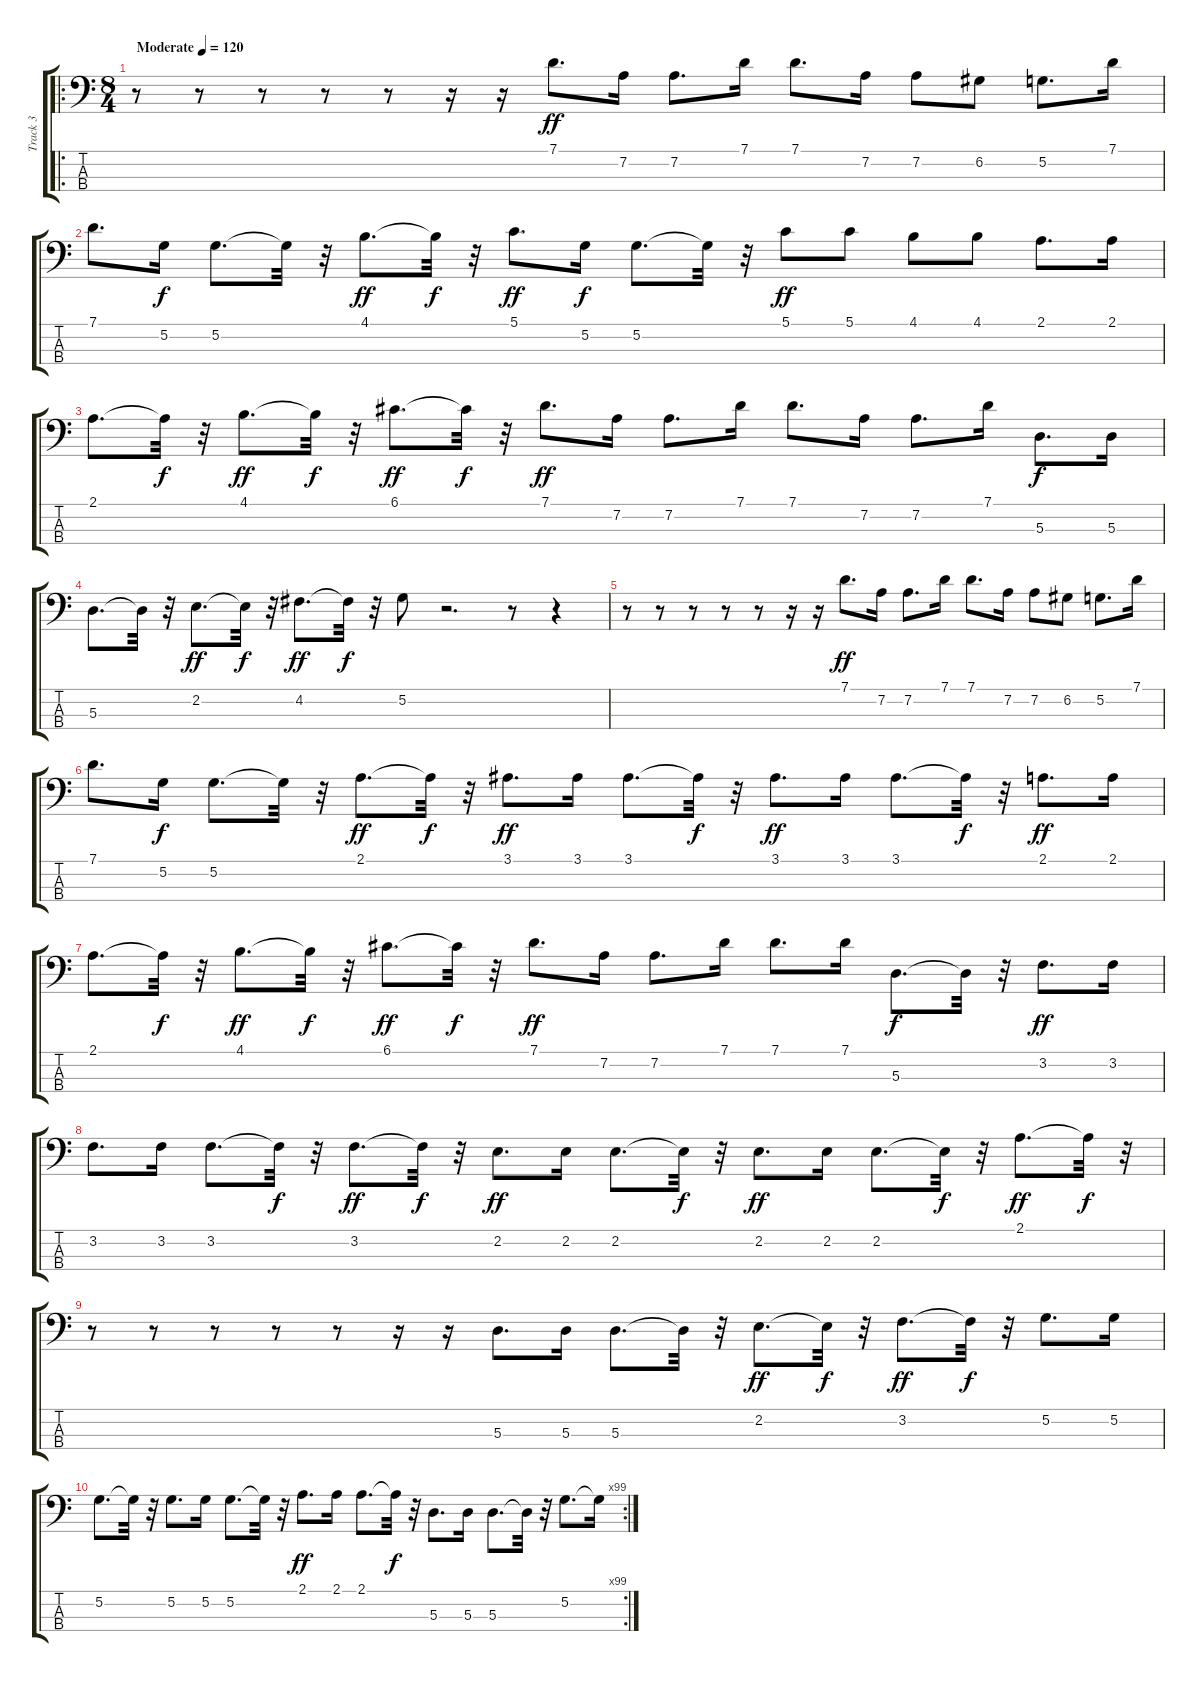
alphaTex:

\track ("Track 3" "Track 3") {instrument electricbassfinger}
\staff {score tabs}
\tuning (G2 D2 A1 E1) {hide}
\ro
\ts (8 4)
\tempo (120 "Moderate")
\clef f4
\ks c
r.8{dy ff instrument electricbassfinger} r.8 r.8 r.8 r.8 r.16 r.16 7.1.8{d} 7.2.16 7.2.8{d} 7.1.16 7.1.8{d} 7.2.16 7.2.8 6.2.8 5.2.8{d} 7.1.16 |
7.1.8{d} 5.2.16{dy f} 5.2.8{d} 5.2{t}.32 r.32 4.1.8{d dy ff} 4.1{t}.32{dy f} r.32 5.1.8{d dy ff} 5.2.16{dy f} 5.2.8{d} 5.2{t}.32 r.32 5.1.8{dy ff} 5.1.8 4.1.8 4.1.8 2.1.8{d} 2.1.16 |
2.1.8{d} 2.1{t}.32{dy f} r.32 4.1.8{d dy ff} 4.1{t}.32{dy f} r.32 6.1.8{d dy ff} 6.1{t}.32{dy f} r.32 7.1.8{d dy ff} 7.2.16 7.2.8{d} 7.1.16 7.1.8{d} 7.2.16 7.2.8{d} 7.1.16 5.3.8{d dy f} 5.3.16 |
5.3.8{d} 5.3{t}.32 r.32 2.2.8{d dy ff} 2.2{t}.32{dy f} r.32 4.2.8{d dy ff} 4.2{t}.32{dy f} r.32 5.2.8 r.2{d} r.8 r.4 |
r.8 r.8 r.8 r.8 r.8 r.16 r.16 7.1.8{d dy ff} 7.2.16 7.2.8{d} 7.1.16 7.1.8{d} 7.2.16 7.2.8 6.2.8 5.2.8{d} 7.1.16 |
7.1.8{d} 5.2.16{dy f} 5.2.8{d} 5.2{t}.32 r.32 2.1.8{d dy ff} 2.1{t}.32{dy f} r.32 3.1.8{d dy ff} 3.1.16 3.1.8{d} 3.1{t}.32{dy f} r.32 3.1.8{d dy ff} 3.1.16 3.1.8{d} 3.1{t}.32{dy f} r.32 2.1.8{d dy ff} 2.1.16 |
2.1.8{d} 2.1{t}.32{dy f} r.32 4.1.8{d dy ff} 4.1{t}.32{dy f} r.32 6.1.8{d dy ff} 6.1{t}.32{dy f} r.32 7.1.8{d dy ff} 7.2.16 7.2.8{d} 7.1.16 7.1.8{d} 7.1.16 5.3.8{d dy f} 5.3{t}.32 r.32 3.2.8{d dy ff} 3.2.16 |
3.2.8{d} 3.2.16 3.2.8{d} 3.2{t}.32{dy f} r.32 3.2.8{d dy ff} 3.2{t}.32{dy f} r.32 2.2.8{d dy ff} 2.2.16 2.2.8{d} 2.2{t}.32{dy f} r.32 2.2.8{d dy ff} 2.2.16 2.2.8{d} 2.2{t}.32{dy f} r.32 2.1.8{d dy ff} 2.1{t}.32{dy f} r.32 |
r.8 r.8 r.8 r.8 r.8 r.16 r.16 5.3.8{d} 5.3.16 5.3.8{d} 5.3{t}.32 r.32 2.2.8{d dy ff} 2.2{t}.32{dy f} r.32 3.2.8{d dy ff} 3.2{t}.32{dy f} r.32 5.2.8{d} 5.2.16 |
\rc 99
5.2.8{d} 5.2{t}.32 r.32 5.2.8{d} 5.2.16 5.2.8{d} 5.2{t}.32 r.32 2.1.8{d dy ff} 2.1.16 2.1.8{d} 2.1{t}.32{dy f} r.32 5.3.8{d} 5.3.16 5.3.8{d} 5.3{t}.32 r.32 5.2.8{d} 5.2{t}.16
